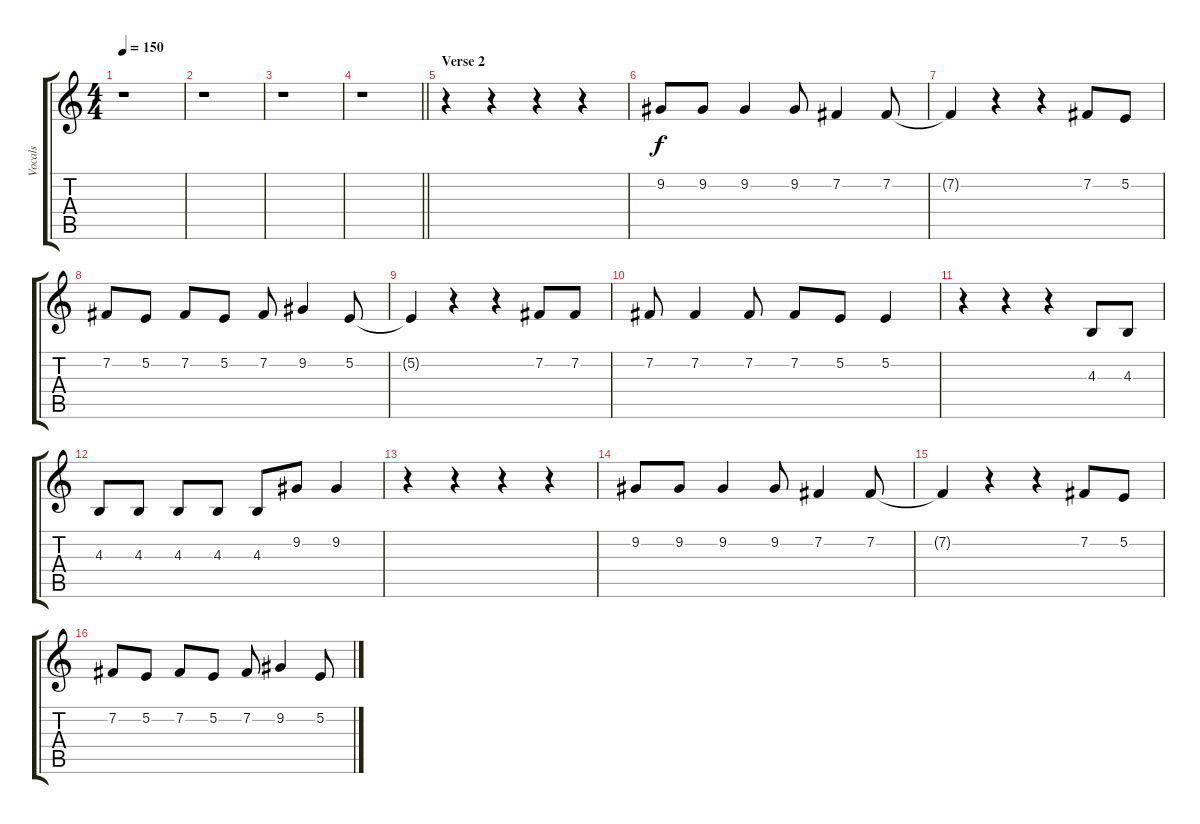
\track ("Vocals" "Vocals") {instrument harmonica}
\staff {score tabs}
\tuning (E4 B3 G3 D3 A2 E2) {hide}
\ts (4 4)
\tempo 150
\clef g2
\ks c
r.1{dy f} |
r.1 |
r.1 |
\barLineRight lightlight
r.1 |
\section ("" "Verse 2")
r.4 r.4 r.4 r.4 |
9.2.8 9.2.8 9.2.4 9.2.8 7.2.4 7.2.8 |
7.2{t}.4 r.4 r.4 7.2.8 5.2.8 |
7.2.8 5.2.8 7.2.8 5.2.8 7.2.8 9.2.4 5.2.8 |
5.2{t}.4 r.4 r.4 7.2.8 7.2.8 |
7.2.8 7.2.4 7.2.8 7.2.8 5.2.8 5.2.4 |
r.4 r.4 r.4 4.3.8 4.3.8 |
4.3.8 4.3.8 4.3.8 4.3.8 4.3.8 9.2.8 9.2.4 |
r.4 r.4 r.4 r.4 |
9.2.8 9.2.8 9.2.4 9.2.8 7.2.4 7.2.8 |
7.2{t}.4 r.4 r.4 7.2.8 5.2.8 |
7.2.8 5.2.8 7.2.8 5.2.8 7.2.8 9.2.4 5.2.8
